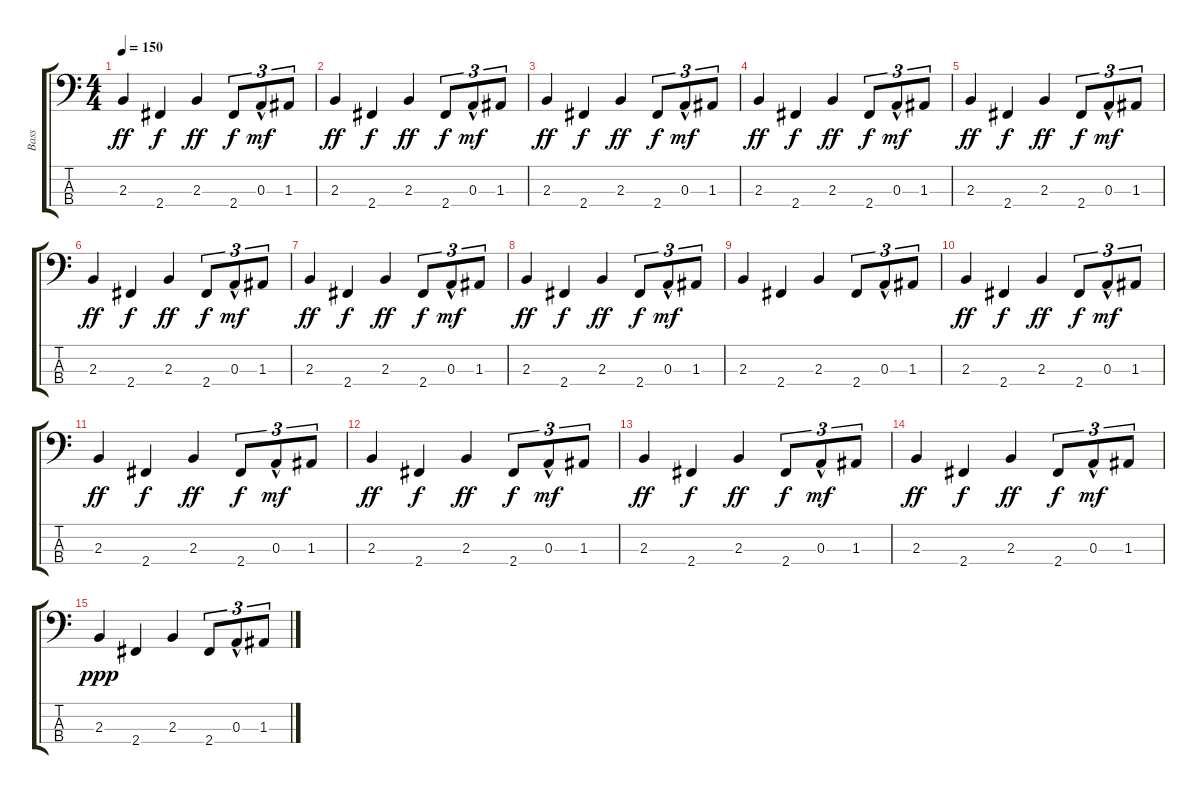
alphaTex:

\track ("Bass" "Bass") {instrument electricbassfinger}
\staff {score tabs}
\tuning (G2 D2 A1 E1) {hide}
\ts (4 4)
\tempo 150
\clef f4
\ks c
2.3.4{dy ff} 2.4.4{dy f} 2.3.4{dy ff} 2.4.8{tu (3 2) dy f} 0.3{hac}.8{tu (3 2) dy mf} 1.3.8{tu (3 2)} |
2.3.4{dy ff} 2.4.4{dy f} 2.3.4{dy ff} 2.4.8{tu (3 2) dy f} 0.3{hac}.8{tu (3 2) dy mf} 1.3.8{tu (3 2)} |
2.3.4{dy ff} 2.4.4{dy f} 2.3.4{dy ff} 2.4.8{tu (3 2) dy f} 0.3{hac}.8{tu (3 2) dy mf} 1.3.8{tu (3 2)} |
2.3.4{dy ff} 2.4.4{dy f} 2.3.4{dy ff} 2.4.8{tu (3 2) dy f} 0.3{hac}.8{tu (3 2) dy mf} 1.3.8{tu (3 2)} |
2.3.4{dy ff} 2.4.4{dy f} 2.3.4{dy ff} 2.4.8{tu (3 2) dy f} 0.3{hac}.8{tu (3 2) dy mf} 1.3.8{tu (3 2)} |
2.3.4{dy ff} 2.4.4{dy f} 2.3.4{dy ff} 2.4.8{tu (3 2) dy f} 0.3{hac}.8{tu (3 2) dy mf} 1.3.8{tu (3 2)} |
2.3.4{dy ff} 2.4.4{dy f} 2.3.4{dy ff} 2.4.8{tu (3 2) dy f} 0.3{hac}.8{tu (3 2) dy mf} 1.3.8{tu (3 2)} |
2.3.4{dy ff} 2.4.4{dy f} 2.3.4{dy ff} 2.4.8{tu (3 2) dy f} 0.3{hac}.8{tu (3 2) dy mf} 1.3.8{tu (3 2)} |
2.3.4 2.4.4 2.3.4 2.4.8{tu (3 2)} 0.3{hac}.8{tu (3 2)} 1.3.8{tu (3 2)} |
2.3.4{dy ff} 2.4.4{dy f} 2.3.4{dy ff} 2.4.8{tu (3 2) dy f} 0.3{hac}.8{tu (3 2) dy mf} 1.3.8{tu (3 2)} |
2.3.4{dy ff} 2.4.4{dy f} 2.3.4{dy ff} 2.4.8{tu (3 2) dy f} 0.3{hac}.8{tu (3 2) dy mf} 1.3.8{tu (3 2)} |
2.3.4{dy ff} 2.4.4{dy f} 2.3.4{dy ff} 2.4.8{tu (3 2) dy f} 0.3{hac}.8{tu (3 2) dy mf volume 0} 1.3.8{tu (3 2)} |
2.3.4{dy ff} 2.4.4{dy f} 2.3.4{dy ff} 2.4.8{tu (3 2) dy f} 0.3{hac}.8{tu (3 2) dy mf} 1.3.8{tu (3 2)} |
2.3.4{dy ff} 2.4.4{dy f} 2.3.4{dy ff} 2.4.8{tu (3 2) dy f} 0.3{hac}.8{tu (3 2) dy mf} 1.3.8{tu (3 2)} |
2.3.4{dy ppp} 2.4.4 2.3.4 2.4.8{tu (3 2)} 0.3{hac}.8{tu (3 2)} 1.3.8{tu (3 2)}
